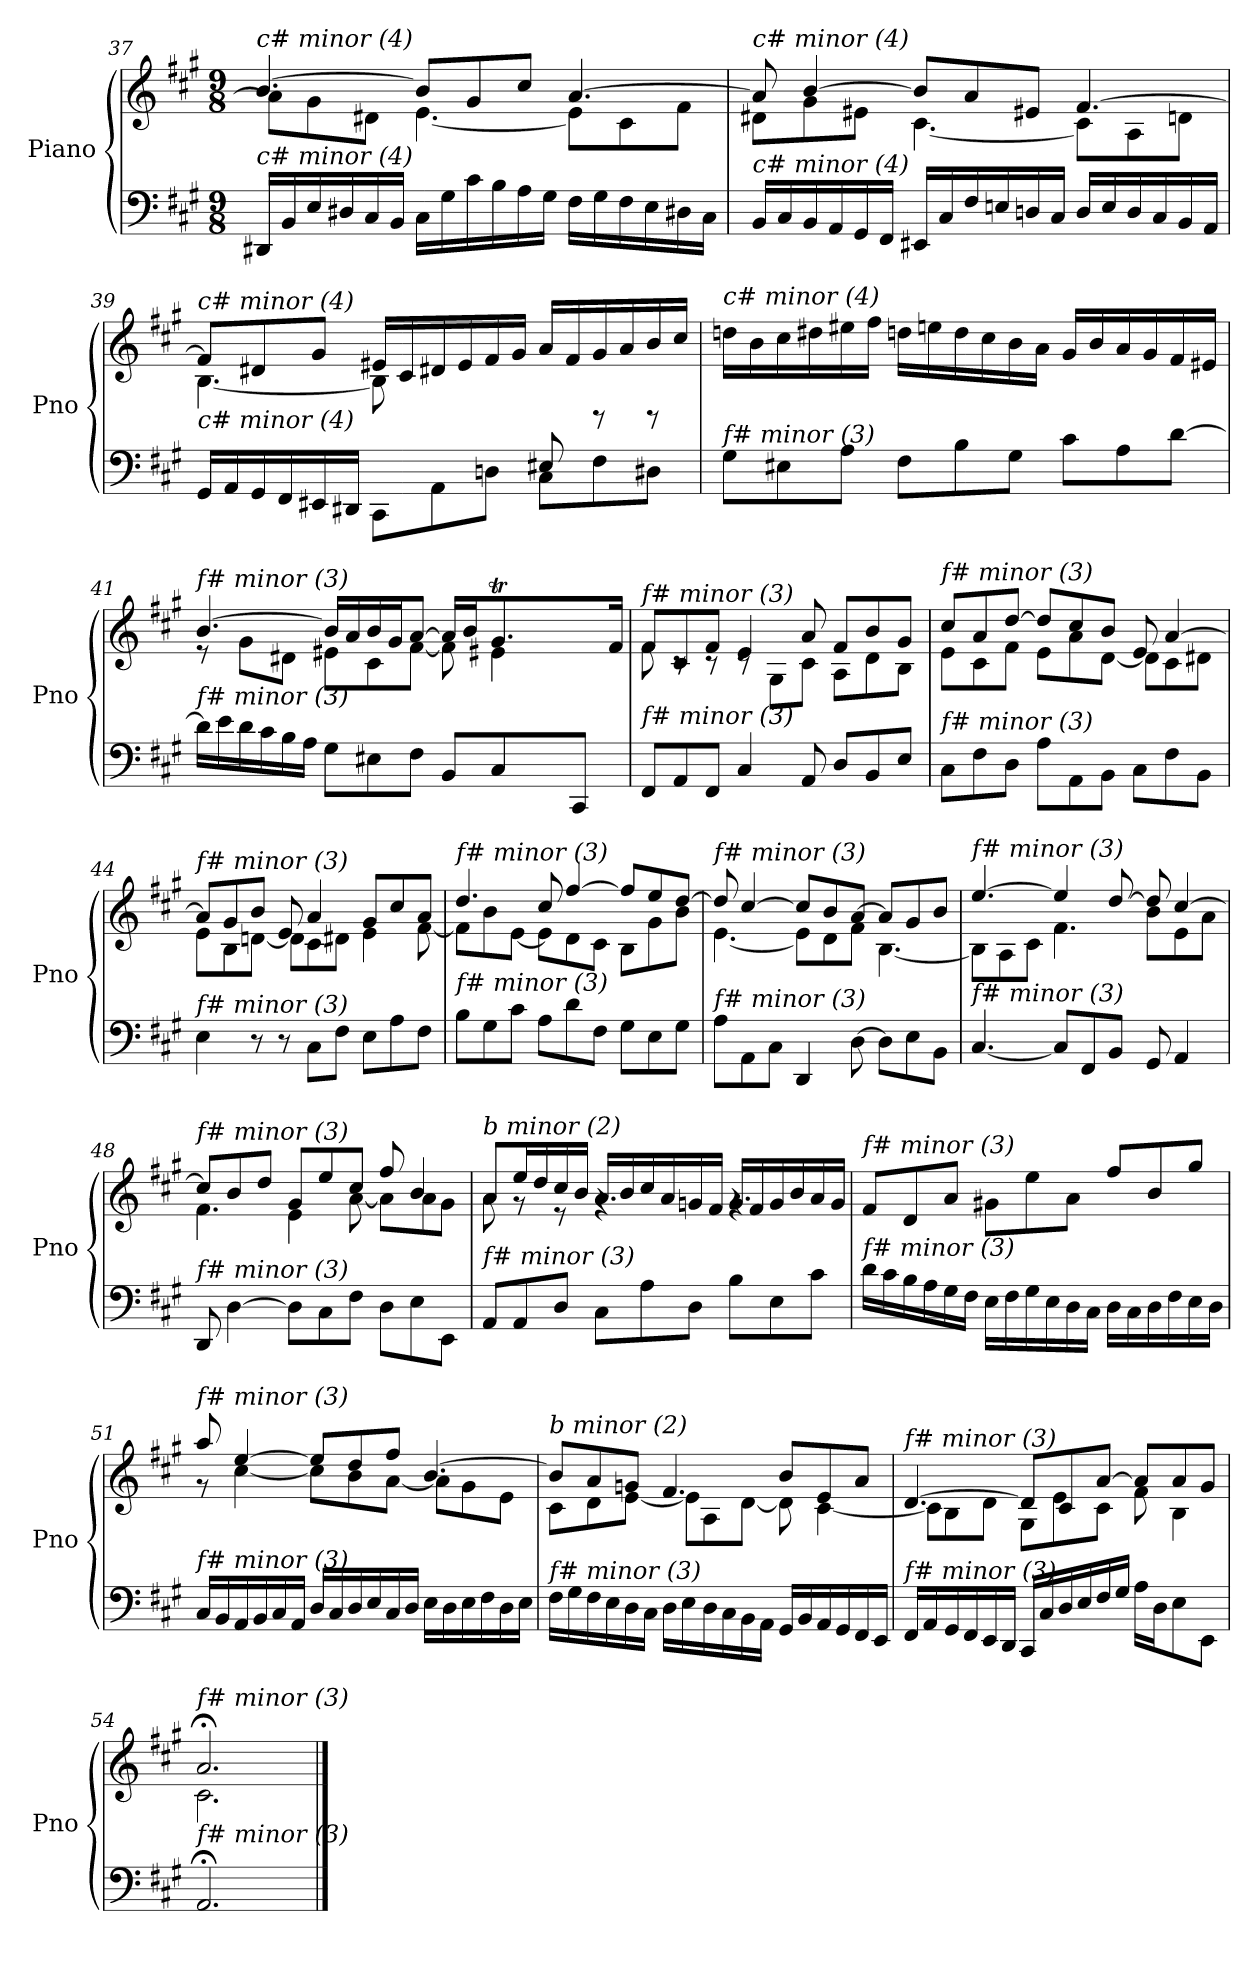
**kern	**kern
*part1	*part1
*staff2	*staff1
*I"Piano	*
*I'Pno	*
*clefF4	*clefG2
*k[f#c#g#]	*k[f#c#g#]
*M9/8	*M9/8
=37	=37
*	*^
!	!LO:TX:i:t=c# minor (4)	!
!LO:TX:i:t=c# minor (4)	!	!
16DD#X/LL	[4.b/	8a\L]
16BB/	.	.
16E/	.	8g#\
16D#X/	.	.
16C#/	.	8d#X\J
16BB/JJ	.	.
16C#\LL	8b/L]	[4.e\
16G#\	.	.
16c#\	8g#/	.
16B\	.	.
16A\	8cc#/J	.
16G#\JJ	.	.
16F#\LL	[4.a/	8e\L]
16G#\	.	.
16F#\	.	8c#\
16E\	.	.
16D#X\	.	8f#\J
16C#\JJ	.	.
!!LO:LB:g=z	!!
=38	=38	=38
!	!LO:TX:i:t=c# minor (4)	!
!LO:TX:i:t=c# minor (4)	!	!
16BB/LL	8a/]	8d#X\L
16C#/	.	.
16BB/	[4b/	8g#\
16AA/	.	.
16GG#/	.	8e#X\J
16FF#/JJ	.	.
16EE#X/LL	8b/L]	[4.c#\
16C#/	.	.
16F#/	8a/	.
16En/	.	.
16Dn/	8e#X/J	.
16C#/JJ	.	.
16D/LL	[4.f#/	8c#\L]
16E/	.	.
16D/	.	8A\
16C#/	.	.
16BB/	.	8dn\J
16AA/JJ	.	.
=39	=39	=39
*^	*	*
!	!	!LO:TX:i:t=c# minor (4)	!
!LO:TX:i:t=c# minor (4)	!	!	!
16GG#/LL	2ryy	8f#/L]	[4.B\
16AA/	.	.	.
16GG#/	.	8d#X/	.
16FF#/	.	.	.
16EE#X/	.	8g#/J	.
16DD#X/JJ	.	.	.
8CC#\L	.	16e#X/LL	8B\L]
.	.	16c#/	.
8AA\	8A/	16d#X/	2ryy
.	.	16e#/	.
8Dn\J	8B/J	16f#/	.
.	.	16g#/JJ	.
8C#\L	8E#X/	16a/LL	.
.	.	16f#/	.
8F#\	8rg	16g#/	.
.	.	16a/	.
8D#X\J	8rg	16b/	8ryy
.	.	16cc#/JJ	.
*v	*v	*	*
*	*v	*v
!!LO:LB:g=z
=40	=40
!	!LO:TX:i:t=c# minor (4)
!LO:TX:i:t=f# minor (3)	!
8G#\L	16ddn\LL
.	16b\
8E#X\	16cc#\
.	16dd#X\
8A\J	16ee#Xi\
.	16ff#\JJ
8F#\L	16ddn\LL
.	16een\
8B\	16dd\
.	16cc#\
8G#\J	16b\
.	16a\JJ
8c#\L	16g#/LL
.	16b/
8A\	16a/
.	16g#/
[8d\J	16f#/
.	16e#X/JJ
=41	=41
*^	*^
*	*	*	*^
!	!	!LO:TX:i:t=f# minor (3)	!	!
!LO:TX:i:t=f# minor (3)	!	!	!	!
2..ryy	16d\LL]	[4.b/	8r	2..ryy
.	16e\	.	.	.
.	16d\	.	8g#\L	.
.	16c#\	.	.	.
.	16B\	.	8d#X\J	.
.	16A\JJ	.	.	.
.	8G#\L	16b/LL]	8e#X\L	.
.	.	16a/	.	.
.	8E#X\	16b/	8c#\	.
.	.	16g#/J	.	.
.	8F#\J	[8a/J	[8f#\J	.
.	8BB/L	16a/LL]	8f#\]	.
.	.	16b/J	.	.
8.ryy	8C#/	8.g#t/	4e#X\	32ayy
.	.	.	.	32g#yy
.	.	.	.	32ayy
.	.	.	.	32g#yy
.	8CC#/J	.	.	32ayy
.	.	.	.	32g#yy
16ryy	.	16f#/Jk	.	16ryy
*v	*v	*	*	*
!!LO:PB:g=z
=42	=42	=42	=42
!	!LO:TX:i:t=f# minor (3)	!	!
!LO:TX:i:t=f# minor (3)	!	!	!
*	*	*v	*v
8FF#/L	8f#/L	8f#\
8AA/	8c#/	8rc
8FF#/J	8f#/J	8rc
4C#/	4e/	8rc
.	.	8G#\L
8AA/	8a/	8c#\J
8D/L	8f#/L	8A\L
8BB/	8b/	8d\
8E/J	8g#/J	8B\J
!!LO:LB:g=z	!!
=43	=43	=43
!	!LO:TX:i:t=f# minor (3)	!
!LO:TX:i:t=f# minor (3)	!	!
8C#\L	8cc#/L	8e\L
8F#\	8a/	8c#\
8D\J	[8dd/J	8f#\J
8A\L	8dd/L]	8e\L
8AA\	8cc#/	8a\
8BB\J	8b/J	[8d\J
8C#\L	8e/	8d\L]
8F#\	[4a/	8c#\
8BB\J	.	8d#X\J
=44	=44	=44
!	!LO:TX:i:t=f# minor (3)	!
!LO:TX:i:t=f# minor (3)	!	!
4E\	8a/L]	8e\L
.	8g#/	8B\
8r	8b/J	[8dn\J
8r	8e/	8d\L]
8C#\L	4a/	8c#\
8F#\J	.	8d#X\J
8E\L	8g#/L	4e\
8A\	8cc#/	.
8F#\J	8a/J	[8f#\
=45	=45	=45
!	!LO:TX:i:t=f# minor (3)	!
!LO:TX:i:t=f# minor (3)	!	!
8B\L	4.dd/	8f#\L]
8G#\	.	8b\
8c#\J	.	[8e\J
8A\L	8cc#/	8e\L]
8d\	[4ff#/	8d\
8F#\J	.	8c#\J
8G#\L	8ff#/L]	8B\L
8E\	8ee/	8g#\
8G#\J	[8dd/J	8b\J
=46	=46	=46
!	!LO:TX:i:t=f# minor (3)	!
!LO:TX:i:t=f# minor (3)	!	!
8A\L	8dd/]	[4.e\
8AA\	[4cc#/	.
8C#\J	.	.
4DD/	8cc#/L]	8e\L]
.	8b/	8d\
[8D\	[8a/J	8f#\J
8D\L]	8a/L]	[4.B\
8E\	8g#/	.
8BB\J	8b/J	.
!!LO:LB:g=z	!!
=47	=47	=47
!	!LO:TX:i:t=f# minor (3)	!
!LO:TX:i:t=f# minor (3)	!	!
[4.C#/	[4.ee/	8B\L]
.	.	8A\
.	.	8c#\J
8C#/L]	4ee/]	4.f#\
8FF#/	.	.
8BB/J	[8dd/	.
8GG#/	8dd/]	8b\L
4AA/	[4cc#/	8e\
.	.	8a\J
=48	=48	=48
!	!LO:TX:i:t=f# minor (3)	!
!LO:TX:i:t=f# minor (3)	!	!
8DD/	8cc#/L]	4.f#\
[4D\	8b/	.
.	8dd/J	.
8D\L]	8g#/L	4e\
8C#\	8ee/	.
8F#\J	8cc#/J	[8a\
8D\L	8ff#/	8a\L]
8E\	4b/	8a\
8EE\J	.	8g#\J
=49	=49	=49
!	!LO:TX:i:t=b minor (2)	!
!LO:TX:i:t=f# minor (3)	!	!
8AA/L	8a/L	8a\
8AA/	16ee/L	8r
.	16dd/	.
8D/J	16cc#/	8r
.	16b/JJ	.
8C#\L	16a/LL	4.rg
.	16b/	.
8A\	16cc#/	.
.	16a/	.
8D\J	16gn/	.
.	16f#/JJ	.
8B\L	16g/LL	4.rg
.	16f#/	.
8E\	16g/	.
.	16b/	.
8c#\J	16a/	.
.	16g/JJ	.
*	*v	*v
!!LO:LB:g=z
=50	=50
!	!LO:TX:i:t=f# minor (3)
!LO:TX:i:t=f# minor (3)	!
16d\LL	8f#/L
16c#\	.
16B\	8d/
16A\	.
16G#\	8a/J
16F#\JJ	.
16E\LL	8g#X\L
16F#\	.
16G#\	8ee\
16E\	.
16D\	8a\J
16C#\JJ	.
16D\LL	8ff#/L
16C#\	.
16D\	8b/
16F#\	.
16E\	8gg#/J
16D\JJ	.
=51	=51
*	*^
!	!LO:TX:i:t=f# minor (3)	!
!LO:TX:i:t=f# minor (3)	!	!
16C#/LL	8aa/	8r
16BB/	.	.
16AA/	[4ee/	[4cc#\
16BB/	.	.
16C#/	.	.
16AA/JJ	.	.
16D/LL	8ee/L]	8cc#\L]
16C#/	.	.
16D/	8dd/	8b\
16E/	.	.
16C#/	8ff#/J	[8a\J
16D/JJ	.	.
16E\LL	[4.b/	8a\L]
16D\	.	.
16E\	.	8g#\
16F#\	.	.
16D\	.	8e\J
16E\JJ	.	.
!!LO:LB:g=z	!!
=52	=52	=52
!	!LO:TX:i:t=b minor (2)	!
!LO:TX:i:t=f# minor (3)	!	!
16F#\LL	8b/L]	8c#\L
16G#\	.	.
16F#\	8a/	8d\
16E\	.	.
16D\	8gn/J	[8e\J
16C#\JJ	.	.
16D\LL	4.f#/	8e\L]
16E\	.	.
16D\	.	8A\
16C#\	.	.
16BB\	.	[8d\J
16AA\JJ	.	.
16GG#/LL	8b/L	8d\]
16BB/	.	.
16AA/	8e/	[4c#\
16GG#/	.	.
16FF#/	8a/J	.
16EE/JJ	.	.
=53	=53	=53
!	!LO:TX:i:t=f# minor (3)	!
!LO:TX:i:t=f# minor (3)	!	!
16FF#/LL	[4.d/	8c#\L]
16AA/	.	.
16GG#/	.	8B\
16FF#/	.	.
16EE/	.	8d\J
16DD/JJ	.	.
16CC#/LL	8d/L]	8G#\L
16C#/	.	.
16D/	8c#/	8e\
16E/	.	.
16F#/	[8a/J	8c#\J
16G#/JJ	.	.
16A\LL	8a/L]	8f#\
16D\J	.	.
8E\	8a/	4B\
8EE\J	8g#/J	.
=54	=54	=54
!	!LO:TX:i:t=f# minor (3)	!
!LO:TX:i:t=f# minor (3)	!	!
2.AA;/	2.a;</	2.c#\
*	*v	*v
==	==
*-	*-
